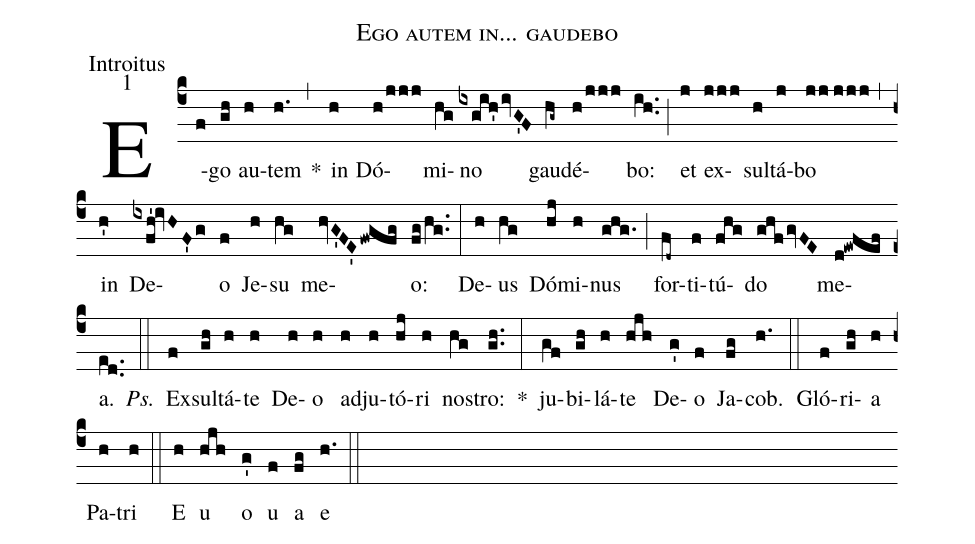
name:Ego autem in... gaudebo;
office-part:Introitus;
mode:1;
%%
(c4) E(f)go(gh) au(h)tem(h.) *(,) in(h) Dó(h/jjj)mi(hg)no(ixgih'/ivG'F) gau(hg~)dé(h/jjj)bo:(ih..) (;) et(j) ex(jjj)sul(h)tá(j)bo(jj//jjj) (,) in(h') De(ixfh'!ivHF'g)o(f) Je(h)su(hg) me(hvG'FE'/fwgfg)o:(fg/hg..) (:)
De(h)us(hg) Dó(hj)mi(h)nus(ghg.) (;) for(fd~)ti(f)tú(fhg)do(ghf/gvFE) me(d!ewfef)a.(ed..) <i>Ps.</i>(::)
Ex(f)sul(gh)tá(h)te(h) De(h)o(h) ad(h)ju(h)tó(hj)ri(h) nos(hg)tro:(gh..) *(:)
ju(gf)bi(gh)lá(h)te(hjh) De(g')o(f) Ja(fg)cob.(h.) (::)
Gló(f)ri(gh)a(h) Pa(h)tri(h) (::)
E(h) u(hjh) o(g') u(f) a(fg) e(h.) (::)
